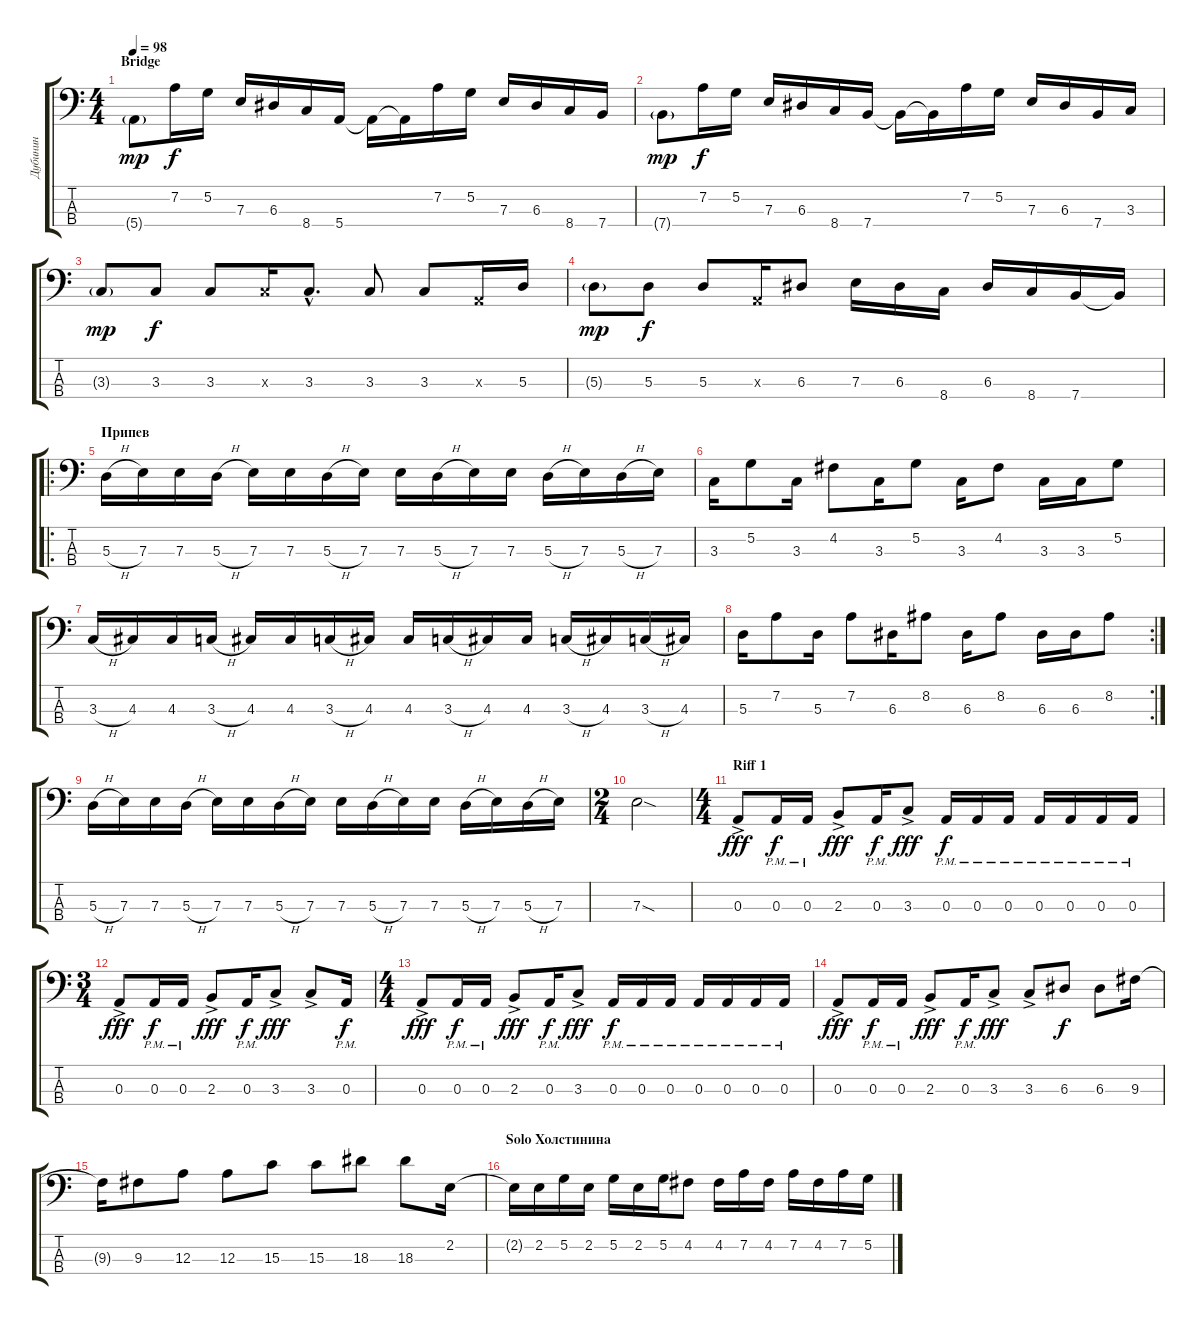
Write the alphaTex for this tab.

\track ("Дубинин" "Дубинин") {instrument electricbassfinger}
\staff {score tabs}
\tuning (G2 D2 A1 E1) {hide}
\ts (4 4)
\section ("" "Bridge")
\tempo 98
\clef f4
\ks c
5.4{g}.8{dy mp} 7.2.16{dy f} 5.2.16 7.3.16 6.3.16 8.4.16 5.4.16 5.4{t}.16 5.4{t}.16 7.2.16 5.2.16 7.3.16 6.3.16 8.4.16 7.4.16 |
7.4{g}.8{dy mp} 7.2.16{dy f} 5.2.16 7.3.16 6.3.16 8.4.16 7.4.16 7.4{t}.16 7.4{t}.16 7.2.16 5.2.16 7.3.16 6.3.16 7.4.16 3.3.16 |
3.3{g}.8{dy mp} 3.3.8{dy f} 3.3.8 3.3{x}.16 3.3{hac}.8{d} 3.3.8 3.3.8 0.3{x}.16 5.3.16 |
5.3{g}.8{dy mp} 5.3.8{dy f} 5.3.8 0.3{x}.16 6.3.8 7.3.16 6.3.16 8.4.16 6.3.16 8.4.16 7.4.16 7.4{t}.16 |
\ro
\section ("" "Припев")
5.3{h}.16 7.3.16 7.3.16 5.3{h}.16 7.3.16 7.3.16 5.3{h}.16 7.3.16 7.3.16 5.3{h}.16 7.3.16 7.3.16 5.3{h}.16 7.3.16 5.3{h}.16 7.3.16 |
3.3.16 5.2.8 3.3.16 4.2.8 3.3.16 5.2.8 3.3.16 4.2.8 3.3.16 3.3.16 5.2.8 |
3.3{h}.16 4.3.16 4.3.16 3.3{h}.16 4.3.16 4.3.16 3.3{h}.16 4.3.16 4.3.16 3.3{h}.16 4.3.16 4.3.16 3.3{h}.16 4.3.16 3.3{h}.16 4.3.16 |
\rc 2
5.3.16 7.2.8 5.3.16 7.2.8 6.3.16 8.2.8 6.3.16 8.2.8 6.3.16 6.3.16 8.2.8 |
5.3{h}.16 7.3.16 7.3.16 5.3{h}.16 7.3.16 7.3.16 5.3{h}.16 7.3.16 7.3.16 5.3{h}.16 7.3.16 7.3.16 5.3{h}.16 7.3.16 5.3{h}.16 7.3.16 |
\ts (2 4)
7.3{sod}.2 |
\ts (4 4)
\section ("" "Riff 1")
0.3{ac}.8{dy fff} 0.3{pm}.16{dy f} 0.3{pm}.16 2.3{ac}.8{dy fff} 0.3{pm}.16{dy f} 3.3{ac}.8{dy fff} 0.3{pm}.16{dy f} 0.3{pm}.16 0.3{pm}.16 0.3{pm}.16 0.3{pm}.16 0.3{pm}.16 0.3{pm}.16 |
\ts (3 4)
0.3{ac}.8{dy fff} 0.3{pm}.16{dy f} 0.3{pm}.16 2.3{ac}.8{dy fff} 0.3{pm}.16{dy f} 3.3{ac}.8{dy fff} 3.3{ac}.8 0.3{pm}.16{dy f} |
\ts (4 4)
0.3{ac}.8{dy fff} 0.3{pm}.16{dy f} 0.3{pm}.16 2.3{ac}.8{dy fff} 0.3{pm}.16{dy f} 3.3{ac}.8{dy fff} 0.3{pm}.16{dy f} 0.3{pm}.16 0.3{pm}.16 0.3{pm}.16 0.3{pm}.16 0.3{pm}.16 0.3{pm}.16 |
0.3{ac}.8{dy fff} 0.3{pm}.16{dy f} 0.3{pm}.16 2.3{ac}.8{dy fff} 0.3{pm}.16{dy f} 3.3{ac}.8{dy fff} 3.3{ac}.8 6.3.8{dy f} 6.3.8 9.3.16 |
9.3{t}.16 9.3.8 12.3.8 12.3.8 15.3.8 15.3.8 18.3.8 18.3.8 2.2.16 |
\section ("" "Solo Холстинина")
2.2{t}.16 2.2.16 5.2.16 2.2.16 5.2.16 2.2.16 5.2.16 4.2.8 4.2.16 7.2.16 4.2.16 7.2.16 4.2.16 7.2.16 5.2.16
